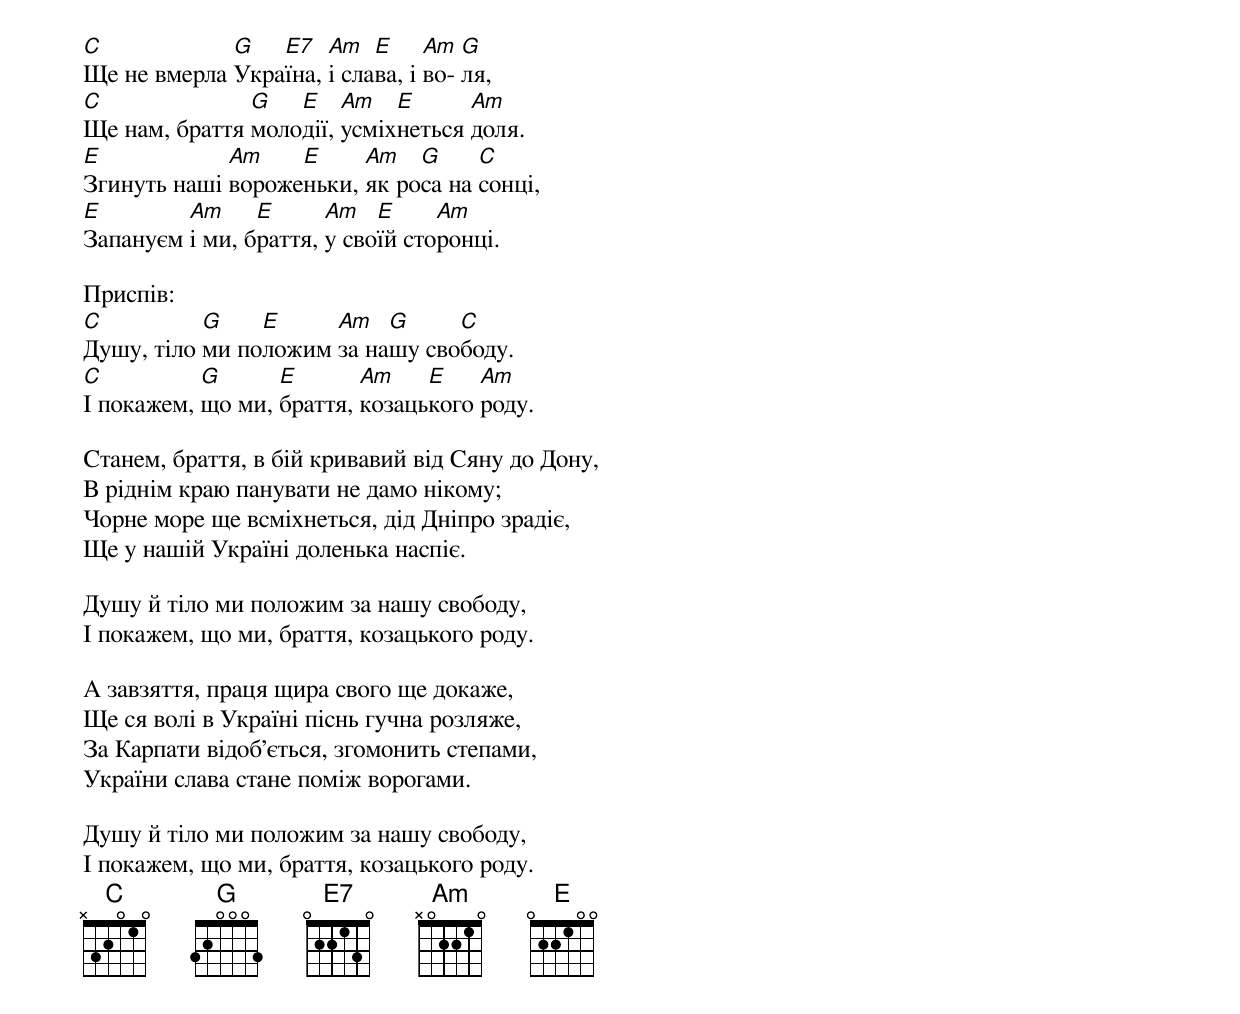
C            G   E7   Am   E     Am  G
Ще не вмерла Україна, і слава, і во- ля,
C              G   E    Am   E      Am
Ще нам, браття молодії, усміхнеться доля.
E            Am    E     Am   G     C
Згинуть наші вороженьки, як роса на сонці,
E        Am     E      Am   E     Am
Запануєм і ми, браття, у своїй сторонці.

Приспів:
C          G    E     Am   G     C
Душу, тіло ми положим за нашу свободу.
C          G      E       Am    E    Am
І покажем, що ми, браття, козацького роду.

Станем, браття, в бій кривавий від Сяну до Дону,
В ріднім краю панувати не дамо нікому;
Чорне море ще всміхнеться, дід Дніпро зрадіє,
Ще у нашій Україні доленька наспіє.

Душу й тіло ми положим за нашу свободу,
І покажем, що ми, браття, козацького роду.

А завзяття, праця щира свого ще докаже,
Ще ся волі в Україні піснь гучна розляже,
За Карпати відоб'ється, згомонить степами,
України слава стане поміж ворогами.

Душу й тіло ми положим за нашу свободу,
І покажем, що ми, браття, козацького роду.
